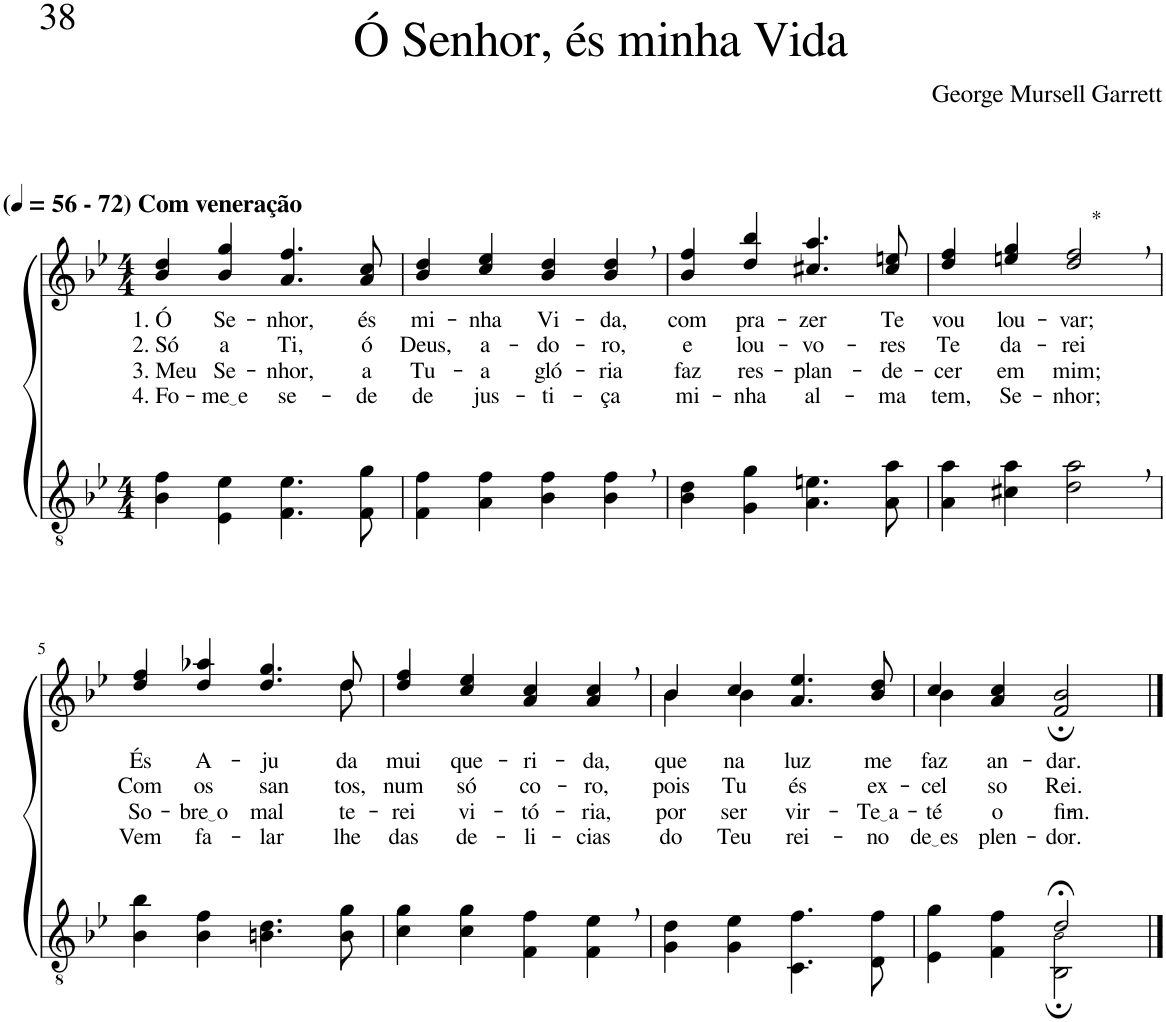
**kern	**kern	**text	**text	**text	**text
*part2	*part1	*part1	*part1	*part1	*part1
*staff2	*staff1	*staff1	*staff1	*staff1	*staff1
*I"Parte III e IV	*I"Parte I e II	*	*	*	*
*clefGv2	*clefG2	*	*	*	*
*Trd4c7	*Trd4c7	*	*	*	*
*k[b-e-]	*k[b-e-]	*	*	*	*
*M4/4	*M4/4	*	*	*	*
*MM56	*MM56	*	*	*	*
=1	=1	=1	=1	=1	=1
!	!LO:TX:a:B:t=(	!	!	!	!
!	!LO:TX:a:B:t=- 72) Com veneração	!	!	!	!
!	!	!LO:LY:b	!LO:LY:b	!LO:LY:b	!LO:LY:b
4B-\ 4f\	4b-/ 4dd/	1. Ó	2. Só	3. Meu	4. Fo-
!	!	!LO:LY:b	!LO:LY:b	!LO:LY:b	!LO:LY:b
4E-\ 4e-\	4b-/ 4gg/	Se-	a	Se-	me e
!	!	!LO:LY:b	!LO:LY:b	!LO:LY:b	!LO:LY:b
4.F\ 4.e-\	4.a/ 4.ff/	-nhor,	Ti,	-nhor,	se-
!	!	!LO:LY:b	!LO:LY:b	!LO:LY:b	!LO:LY:b
8F\ 8g\	8a/ 8cc/	és	ó	a	-de
=2	=2	=2	=2	=2	=2
!	!	!LO:LY:b	!LO:LY:b	!LO:LY:b	!LO:LY:b
4F\ 4f\	4b-/ 4dd/	mi-	Deus,	Tu-	de
!	!	!LO:LY:b	!LO:LY:b	!LO:LY:b	!LO:LY:b
4A\ 4f\	4cc/ 4ee-/	-nha	a-	-a	jus-
!	!	!LO:LY:b	!LO:LY:b	!LO:LY:b	!LO:LY:b
4B-\ 4f\	4b-/ 4dd/	Vi-	-do-	gló-	-ti-
!	!	!LO:LY:b	!LO:LY:b	!LO:LY:b	!LO:LY:b
4B-\, 4f\,	4b-/, 4dd/,	-da,	-ro,	-ria	-ça
=3	=3	=3	=3	=3	=3
!	!	!LO:LY:b	!LO:LY:b	!LO:LY:b	!LO:LY:b
4B-\ 4d\	4b-/ 4ff/	com	e	faz	mi-
!	!	!LO:LY:b	!LO:LY:b	!LO:LY:b	!LO:LY:b
4G\ 4g\	4dd/ 4bb-/	pra-	lou-	res-	-nha
!	!	!LO:LY:b	!LO:LY:b	!LO:LY:b	!LO:LY:b
4.A\ 4.en\	4.cc#X/ 4.aa/	-zer	-vo-	-plan-	al-
!	!	!LO:LY:b	!LO:LY:b	!LO:LY:b	!LO:LY:b
8A\ 8a\	8cc#/ 8een/	Te	-res	-de-	-ma
=4	=4	=4	=4	=4	=4
!	!	!LO:LY:b	!LO:LY:b	!LO:LY:b	!LO:LY:b
4A\ 4a\	4dd/ 4ff/	vou	Te	-cer	tem,
!	!	!LO:LY:b	!LO:LY:b	!LO:LY:b	!LO:LY:b
4c#X\ 4a\	4een/ 4gg/	lou-	da-	em	Se-
!	!LO:TX:a:t=*	!	!	!	!
!	!	!LO:LY:b	!LO:LY:b	!LO:LY:b	!LO:LY:b
2d\, 2a\,	2dd/, 2ff/,	-var;	-rei	mim;	-nhor;
!!LO:LB:g=z
=5	=5	=5	=5	=5	=5
!	!	!LO:LY:b	!LO:LY:b	!LO:LY:b	!LO:LY:b
*	*^	*	*	*	*
4B-\ 4b-\	4dd/ 4ff/	2..ryy	És	Com	So-	Vem
!	!	!	!LO:LY:b	!LO:LY:b	!LO:LY:b	!LO:LY:b
4B-\ 4f\	4dd/ 4aa-X/	.	A-	os	bre o	fa-
!	!	!	!LO:LY:b	!LO:LY:b	!LO:LY:b	!LO:LY:b
4.Bn\ 4.d\	4.dd/ 4.gg/	.	-ju-	san-	mal	-lar-
!	!	!	!LO:LY:b	!LO:LY:b	!LO:LY:b	!LO:LY:b
8B\ 8g\	8dd/	8dd\	-da	-tos,	te-	-lhe
=6	=6	=6	=6	=6	=6	=6
!	!	!	!LO:LY:b	!LO:LY:b	!LO:LY:b	!LO:LY:b
*	*v	*v	*	*	*	*
4c\ 4g\	4dd/ 4ff/	mui	num	-rei	das
!	!	!LO:LY:b	!LO:LY:b	!LO:LY:b	!LO:LY:b
4c\ 4g\	4cc/ 4ee-/	que-	só	vi-	de-
!	!	!LO:LY:b	!LO:LY:b	!LO:LY:b	!LO:LY:b
4F\ 4f\	4a/ 4cc/	-ri-	co-	-tó-	-li-
!	!	!LO:LY:b	!LO:LY:b	!LO:LY:b	!LO:LY:b
4F\, 4e-\,	4a/, 4cc/,	-da,	-ro,	-ria,	-cias
=7	=7	=7	=7	=7	=7
*	*^	*	*	*	*
!	!	!	!LO:LY:b	!LO:LY:b	!LO:LY:b	!LO:LY:b
4G\ 4d\	4b-/	4b-\	que	pois	por	do
!	!	!	!LO:LY:b	!LO:LY:b	!LO:LY:b	!LO:LY:b
4G\ 4e-\	4cc/	4b-\	na	Tu	ser-	Teu
!	!	!	!LO:LY:b	!LO:LY:b	!LO:LY:b	!LO:LY:b
4.C\ 4.f\	4.a/ 4.ee-/	2ryy	luz	és	-vir-	rei-
!	!	!	!LO:LY:b	!LO:LY:b	!LO:LY:b	!LO:LY:b
8D\ 8f\	8b-/ 8dd/	.	me	ex-	Te a	-no
=8	=8	=8	=8	=8	=8	=8
*^	*	*	*	*	*	*
!	!	!	!	!LO:LY:b	!LO:LY:b	!LO:LY:b	!LO:LY:b
2ryy	4E-\ 4g\	4b-\	4cc/	faz	-cel-	-té	de es
!	!	!	!	!LO:LY:b	!LO:LY:b	!LO:LY:b	!LO:LY:b
.	4F\ 4f\	2.ryy	4a/ 4cc/	an-	-so	o	plen-
!	!	!	!	!LO:LY:b	!LO:LY:b	!LO:LY:b	!LO:LY:b
2d;</	2BB-\; 2B-!\;	.	2f/; 2b-/;	-dar.	Rei.	fim.-	-dor.
*v	*v	*	*	*	*	*	*
*	*v	*v	*	*	*	*
==	==	==	==	==	==
*-	*-	*-	*-	*-	*-
